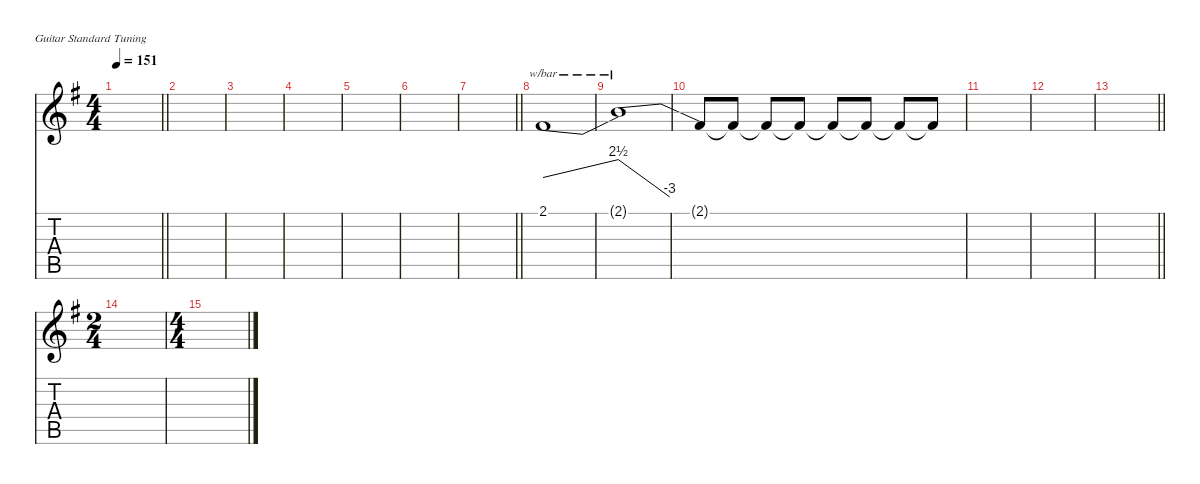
\defaultSystemsLayout 4
\hideDynamics
\bracketExtendMode nobrackets
\singleTrackTrackNamePolicy hidden
\multiTrackTrackNamePolicy hidden
\otherSystemsTrackNameOrientation horizontal
\track ("[Overdub3]" "vln.") {defaultSystemsLayout 32 instrument violin}
\staff {score tabs}
\tuning (E4 B3 G3 D3 A2 E2)
\ts (4 4)
\tempo 151
\clef g2
\barLineRight lightlight
\ks eminor
|
|
|
|
|
|
\barLineRight lightlight
|
2.1{acc #}.1{tbe (dive default 0 0 60 10)} |
2.1{t}.1{tbe (dive default 0 10 60 -12)} |
2.1{t acc #}.8 2.1{t acc #}.8 2.1{t acc #}.8 2.1{t acc #}.8 2.1{t acc #}.8 2.1{t acc #}.8 2.1{t acc #}.8 2.1{t acc #}.8 |
|
|
\barLineRight lightlight
|
\ts (2 4)
\beaming (8 2 2)
|
\ts (4 4)
\beaming (8 2 2 2 2)
